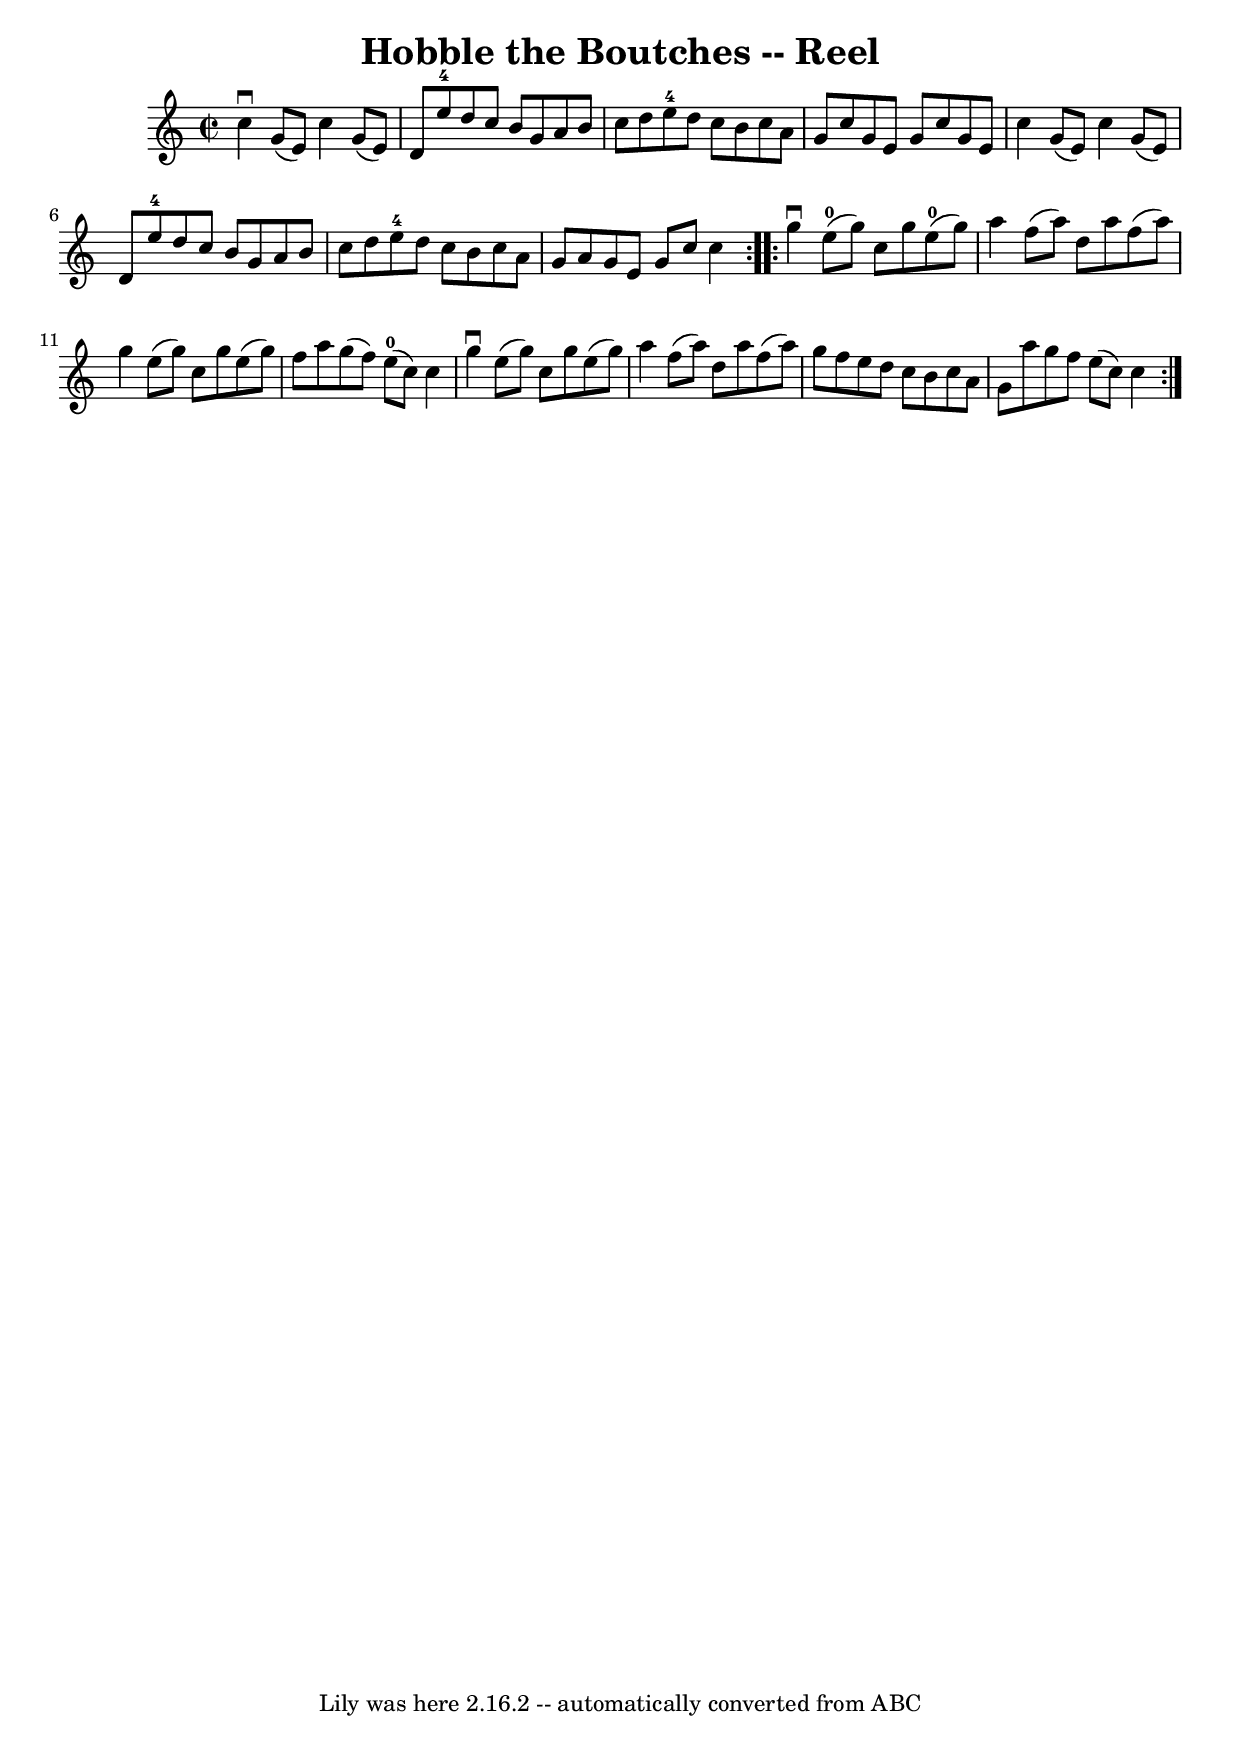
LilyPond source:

\version "2.16.2"
\include "Mammoth.ily"
\header {
  %% book = "Ryan's Mammoth Collection"
  crossRefNumber = "1"
  footnotes = "\\\\301"
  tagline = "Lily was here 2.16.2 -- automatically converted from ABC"
  title = "Hobble the Boutches -- Reel"

}
voicedefault =  {



  \repeat volta 2 {

    \override Staff.TimeSignature #'style = #'C
    \time 2/2 
    \key c \major
 c''4^\downbow g'8 (e'8) c''4 g'8 (
    e'8)   |
    d'8 e''8-4 d''8 c''8 b'8 g'8 a'8    
    b'8    |
    c''8 d''8 e''8-4 d''8 c''8 b'8 c''8    
    a'8    |
    g'8 c''8 g'8 e'8 g'8 c''8 g'8 e'8    
    |
    c''4 g'8 (e'8) c''4 g'8 (e'8)   |
    d'8 
    e''8-4 d''8 c''8 b'8 g'8 a'8 b'8    |
    c''8    
    d''8 e''8-4 d''8 c''8 b'8 c''8 a'8    |
    g'8 a'8 
    g'8 e'8 g'8 c''8 c''4    
  }     
  \repeat volta 2 {
    g''4 
    ^\downbow e''8-0(g''8) c''8 g''8 e''8-0(g''8)   
    |
    a''4 f''8 (a''8) d''8 a''8 f''8 (a''8)   
    |
    g''4 e''8 (g''8) c''8 g''8 e''8 (g''8)   
    |
    f''8 a''8 g''8 (f''8) e''8-0(c''8)   
    c''4    |
    g''4^\downbow e''8 (g''8) c''8 g''8 e''8 
    (g''8)   |
    a''4 f''8 (a''8) d''8 a''8 f''8 (
    a''8)   |
    g''8 f''8 e''8 d''8 c''8 b'8 c''8    
    a'8    |
    g'8 a''8 g''8 f''8 e''8 (c''8) c''4    
  }  
  

}

\score{
  <<

    \context Staff="default"
    {
      \voicedefault 
      
    }

  >>
  \layout {
    
  }
  \midi {
  }

}
